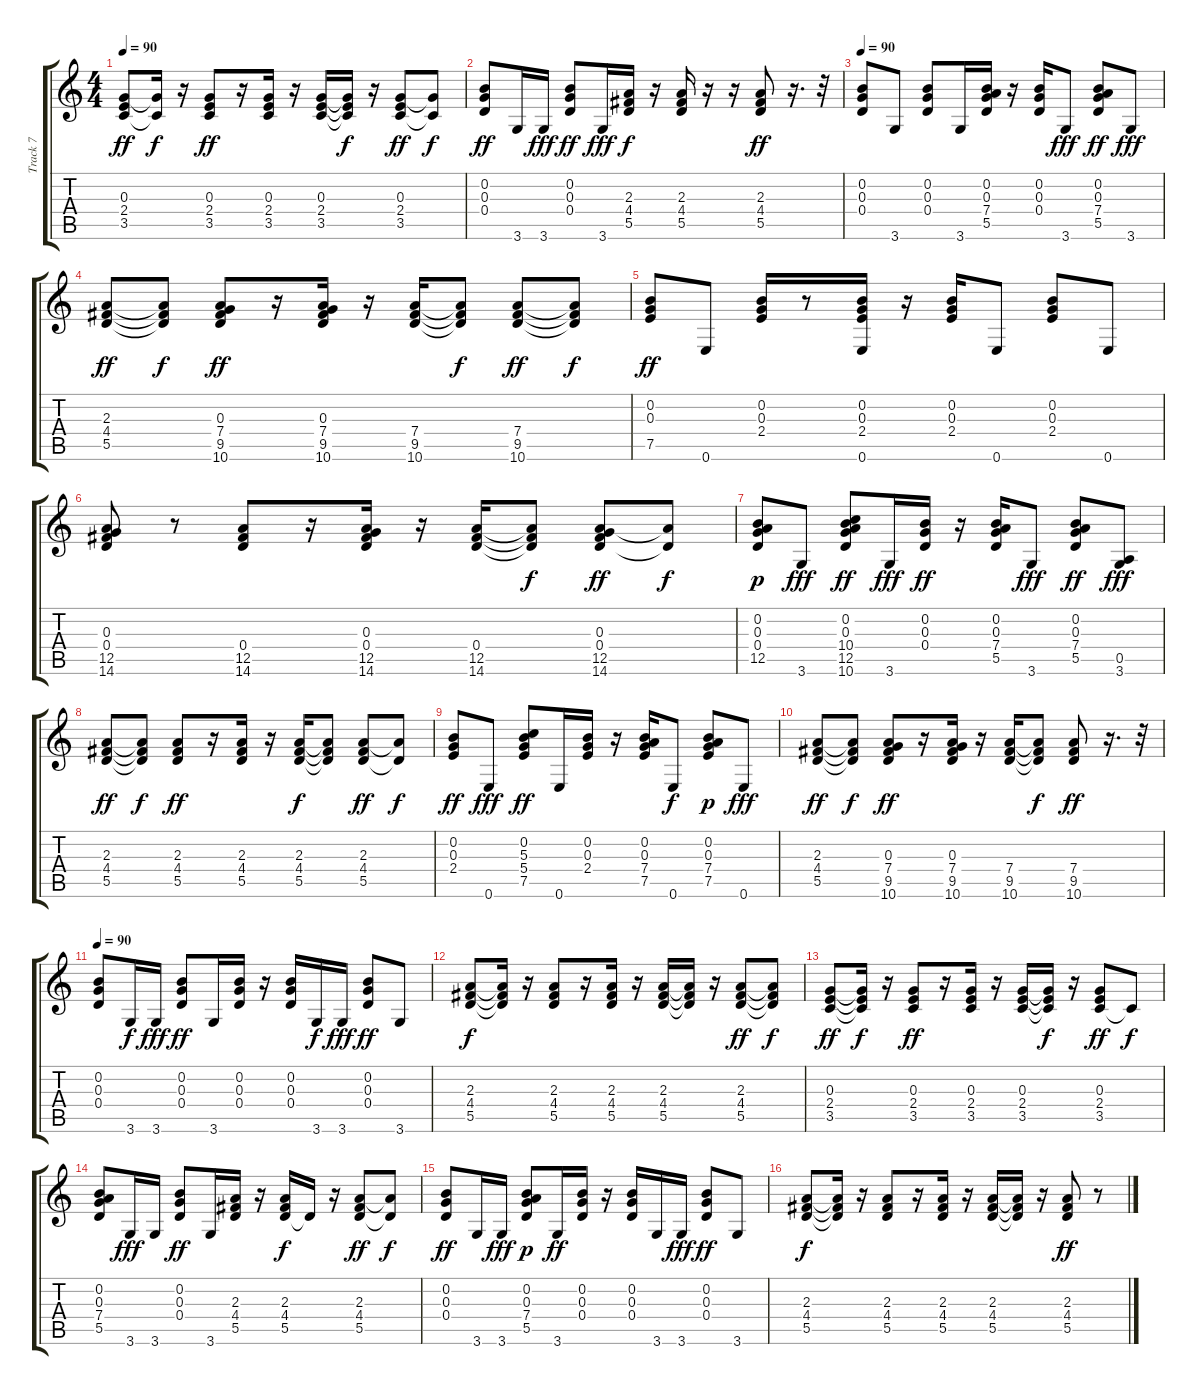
\track ("Track 7" "Track 7") {instrument acousticguitarsteel}
\staff {score tabs}
\tuning (E4 B3 G3 D3 A2 E2) {hide}
\ts (4 4)
\tempo 90
\clef g2
\ks c
(0.3 2.4 3.5).8{dy ff} (0.3{t} 3.5{t}).16{dy f} r.16 (0.3 2.4 3.5).8{dy ff} r.16 (0.3 2.4 3.5).16 r.16 (0.3 2.4 3.5).16 (0.3{t} 2.4{t} 3.5{t}).16{dy f} r.16 (0.3 2.4 3.5).8{dy ff} (0.3{t} 3.5{t}).8{dy f} |
(0.2 0.3 0.4).8{dy ff} 3.6.16 3.6.16{dy fff} (0.2 0.3 0.4).8{dy ff} 3.6.16{dy fff} (2.3 4.4 5.5).16{dy f} r.16 (2.3 4.4 5.5).16 r.16 r.16 (2.3 4.4 5.5).8{dy ff} r.16{d} r.32 |
\tempo 90
(0.2 0.3 0.4).8 3.6.8 (0.2 0.3 0.4).8 3.6.16 (0.2 0.3 7.4 5.5).16 r.16 (0.2 0.3 0.4).16 3.6.8{dy fff} (0.2 0.3 7.4 5.5).8{dy ff} 3.6.8{dy fff} |
(2.3 4.4 5.5).8{dy ff} (2.3{t} 4.4{t} 5.5{t}).8{dy f} (0.3 7.4 9.5 10.6).8{dy ff} r.16 (0.3 7.4 9.5 10.6).16 r.16 (7.4 9.5 10.6).16 (7.4{t} 9.5{t} 10.6{t}).8{dy f} (7.4 9.5 10.6).8{dy ff} (7.4{t} 9.5{t} 10.6{t}).8{dy f} |
(0.2 0.3 7.5).8{dy ff} 0.6.8 (0.2 0.3 2.4).16 r.8 (0.2 0.3 2.4 0.6).16 r.16 (0.2 0.3 2.4).16 0.6.8 (0.2 0.3 2.4).8 0.6.8 |
(0.3 0.4 12.5 14.6).8 r.8 (0.4 12.5 14.6).8 r.16 (0.3 0.4 12.5 14.6).16 r.16 (0.4 12.5 14.6).16 (0.4{t} 12.5{t} 14.6{t}).8{dy f} (0.3 0.4 12.5 14.6).8{dy ff} (0.4{t} 12.5{t}).8{dy f} |
(0.2 0.3 0.4 12.5).8{dy p} 3.6.8{dy fff} (0.2 0.3 10.4 12.5 10.6).8{dy ff} 3.6.16{dy fff} (0.2 0.3 0.4).16{dy ff} r.16 (0.2 0.3 7.4 5.5).16 3.6.8{dy fff} (0.2 0.3 7.4 5.5).8{dy ff} (0.5 3.6).8{dy fff} |
(2.3 4.4 5.5).8{dy ff} (2.3{t} 4.4{t} 5.5{t}).8{dy f} (2.3 4.4 5.5).8{dy ff} r.16 (2.3 4.4 5.5).16 r.16 (2.3 4.4 5.5).16{dy f} (2.3{t} 4.4{t} 5.5{t}).8 (2.3 4.4 5.5).8{dy ff} (2.3{t} 5.5{t}).8{dy f} |
(0.2 0.3 2.4).8{dy ff} 0.6.8{dy fff} (0.2 5.3 5.4 7.5).8{dy ff} 0.6.16 (0.2 0.3 2.4).16 r.16 (0.2 0.3 7.4 7.5).16 0.6.8{dy f} (0.2 0.3 7.4 7.5).8{dy p} 0.6.8{dy fff} |
(2.3 4.4 5.5).8{dy ff} (2.3{t} 4.4{t} 5.5{t}).8{dy f} (0.3 7.4 9.5 10.6).8{dy ff} r.16 (0.3 7.4 9.5 10.6).16 r.16 (7.4 9.5 10.6).16 (7.4{t} 9.5{t} 10.6{t}).8{dy f} (7.4 9.5 10.6).8{dy ff} r.16{d} r.32 |
\tempo 90
(0.2 0.3 0.4).8 3.6.16{dy f} 3.6.16{dy fff} (0.2 0.3 0.4).8{dy ff} 3.6.16 (0.2 0.3 0.4).16 r.16 (0.2 0.3 0.4).16 3.6.16{dy f} 3.6.16{dy fff} (0.2 0.3 0.4).8{dy ff} 3.6.8 |
(2.3 4.4 5.5).8{dy f} (2.3{t} 4.4{t} 5.5{t}).16 r.16 (2.3 4.4 5.5).8 r.16 (2.3 4.4 5.5).16 r.16 (2.3 4.4 5.5).16 (2.3{t} 4.4{t} 5.5{t}).16 r.16 (2.3 4.4 5.5).8{dy ff} (2.3{t} 4.4{t} 5.5{t}).8{dy f} |
(0.3 2.4 3.5).8{dy ff} (0.3{t} 2.4{t} 3.5{t}).16{dy f} r.16 (0.3 2.4 3.5).8{dy ff} r.16 (0.3 2.4 3.5).16 r.16 (0.3 2.4 3.5).16 (0.3{t} 2.4{t} 3.5{t}).16{dy f} r.16 (0.3 2.4 3.5).8{dy ff} 3.5{t}.8{dy f} |
(0.2 0.3 7.4 5.5).8 3.6.16{dy fff} 3.6.16 (0.2 0.3 0.4).8{dy ff} 3.6.16 (2.3 4.4 5.5).16 r.16 (2.3 4.4 5.5).16{dy f} 5.5{t}.16 r.16 (2.3 4.4 5.5).8{dy ff} (2.3{t} 5.5{t}).8{dy f} |
(0.2 0.3 0.4).8{dy ff} 3.6.16 3.6.16{dy fff} (0.2 0.3 7.4 5.5).8{dy p} 3.6.16{dy ff} (0.2 0.3 0.4).16 r.16 (0.2 0.3 0.4).16 3.6.16 3.6.16{dy fff} (0.2 0.3 0.4).8{dy ff} 3.6.8 |
(2.3 4.4 5.5).8{dy f} (2.3{t} 4.4{t} 5.5{t}).16 r.16 (2.3 4.4 5.5).8 r.16 (2.3 4.4 5.5).16 r.16 (2.3 4.4 5.5).16 (2.3{t} 4.4{t} 5.5{t}).16 r.16 (2.3 4.4 5.5).8{dy ff} r.8
